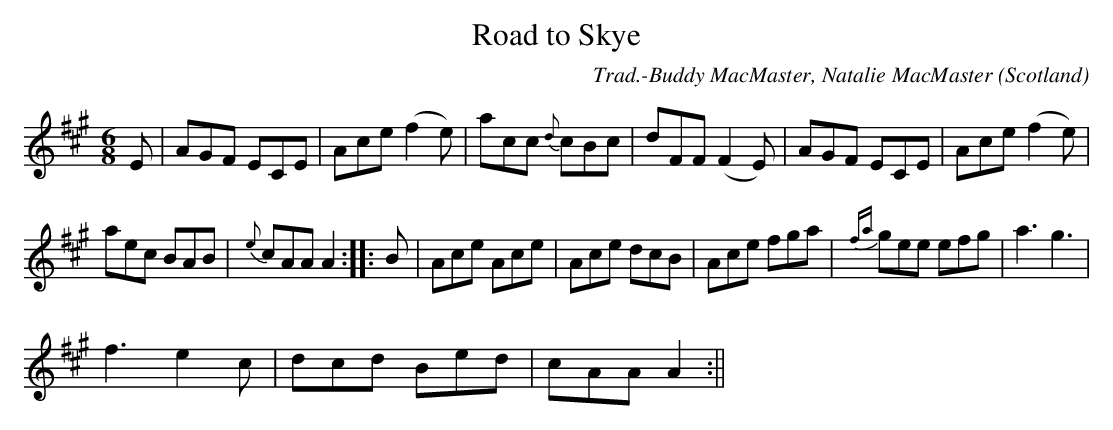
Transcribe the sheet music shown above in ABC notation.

X:1
T:Road to Skye
O:Scotland
M:6/8
C:Trad.-Buddy MacMaster, Natalie MacMaster
K:A
E|AGF ECE|Ace (f2 e)|acc {d}cBc|dFF (F2 E)|AGF ECE|Ace (f2 e)|
aec BAB|{e}cAA A2:|:B|Ace Ace|Ace dcB|Ace fga|{fa}gee efg|a3 g3|
f3 e2 c|dcd Bed|cAA A2:||
